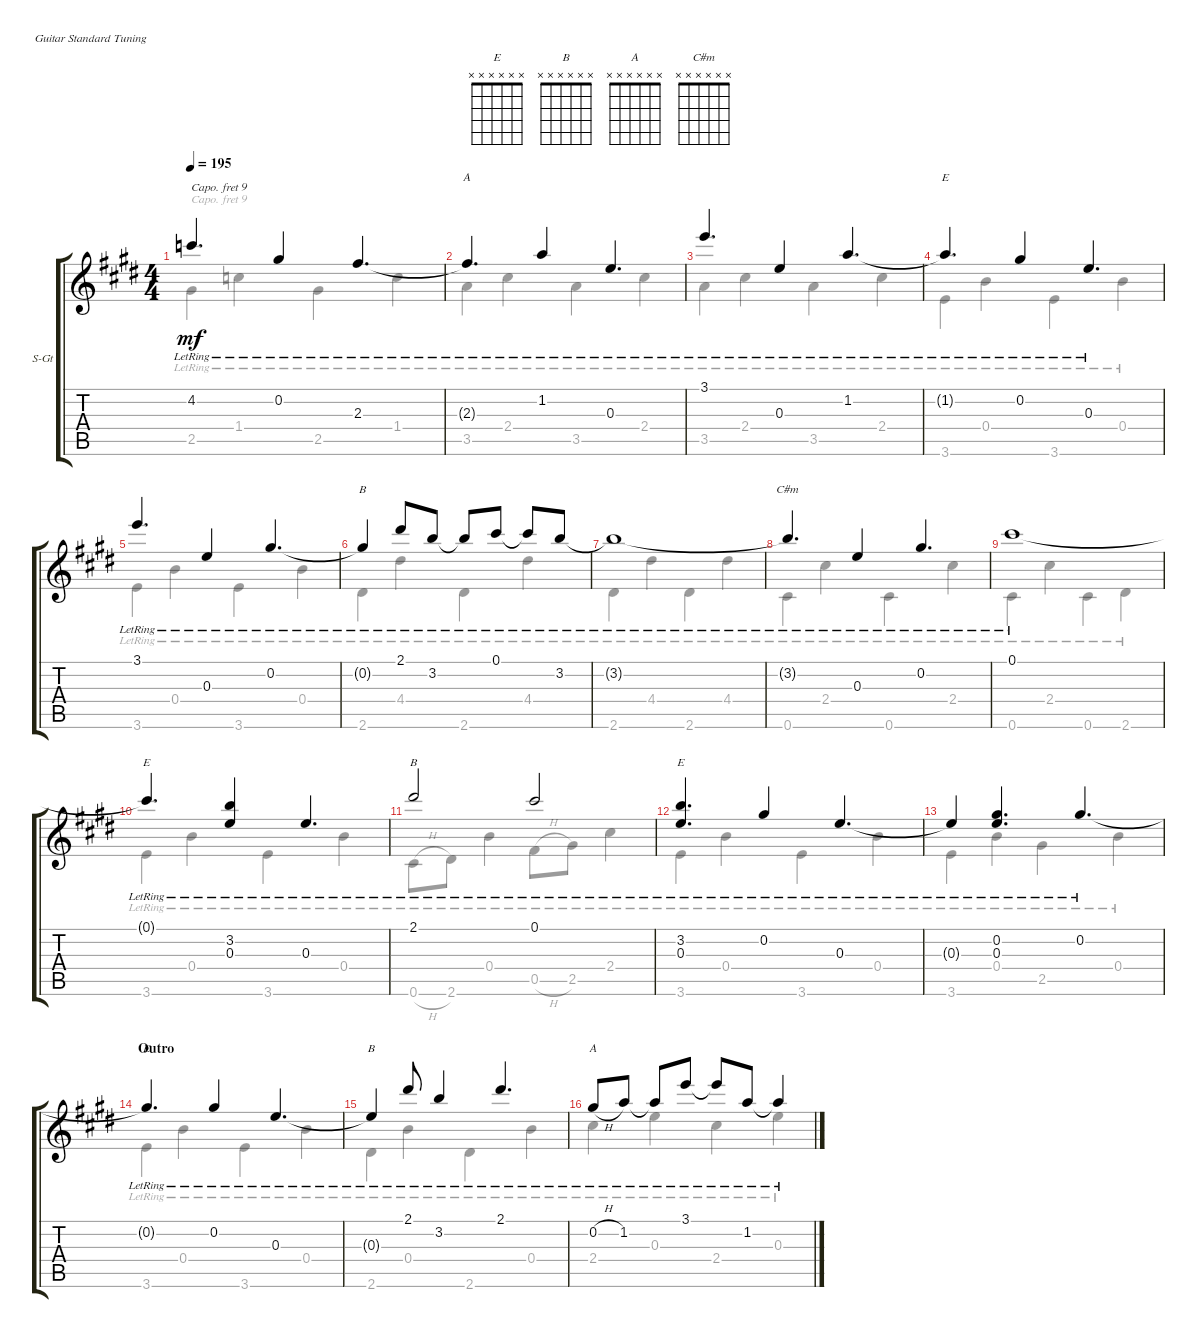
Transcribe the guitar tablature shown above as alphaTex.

\defaultSystemsLayout 4
\bracketExtendMode groupsimilarinstruments
\firstSystemTrackNameOrientation horizontal
\otherSystemsTrackNameOrientation horizontal
\track ("Paul's Guitar" "S-Gt") {instrument acousticguitarsteel}
\staff {score tabs}
\capo 9
\tuning (E4 B3 G3 D3 A2 E2)
\chord ("E" x x x x x x)
\chord ("B" x x x x x x)
\chord ("A" x x x x x x)
\chord ("C#m" x x x x x x)
\voice
\ts (4 4)
\tempo 195
\clef g2
\ks e
4.2{lr}.4{d dy mf} 0.2{lr}.4 2.3{lr}.4{d} |
2.3{lr t}.4{d ch "A"} 1.2{lr}.4 0.3{lr}.4{d} |
3.1{lr}.4{d} 0.3{lr}.4 1.2{lr}.4{d} |
1.2{lr t}.4{d ch "E"} 0.2{lr}.4 0.3{lr}.4{d} |
3.1{lr}.4{d} 0.3{lr}.4 0.2{lr}.4{d} |
0.2{lr t}.4{ch "B"} 2.1{lr}.8 3.2{lr}.8 3.2{lr t}.8 0.1{lr}.8 0.1{lr t}.8 3.2{lr}.8 |
3.2{lr t}.1 |
3.2{lr t}.4{d ch "C#m"} 0.3{lr}.4 0.2{lr}.4{d} |
0.1{lr}.1 |
0.1{lr t}.4{d ch "E"} (3.2{lr} 0.3{lr}).4 0.3{lr}.4{d} |
2.1{lr}.2{ch "B"} 0.1{lr}.2 |
(3.2{lr} 0.3{lr}).4{d ch "E"} 0.2{lr}.4 0.3{lr}.4{d} |
0.3{lr t}.4 (0.2{lr} 0.3{lr}).4{d} 0.2{lr}.4{d} |
\section ("" "Outro")
0.2{lr t}.4{d ch "E"} 0.2{lr}.4 0.3{lr}.4{d} |
0.3{lr t}.4{ch "B"} 2.1{lr}.8 3.2{lr}.4 2.1{lr}.4{d} |
0.2{h lr}.8{ch "A"} 1.2{lr}.8 1.2{lr t}.8 3.1{lr}.8 3.1{lr t}.8 1.2{lr}.8 1.2{lr t}.4
\voice
\clef g2
\ottava regular
\simile none
\ks e
2.5{lr}.4{dy mf} 1.4{lr}.4 2.5{lr}.4 1.4{lr}.4 |
3.5{lr}.4 2.4{lr}.4 3.5{lr}.4 2.4{lr}.4 |
3.5{lr}.4 2.4{lr}.4 3.5{lr}.4 2.4{lr}.4 |
3.6{lr}.4 0.4{lr}.4 3.6{lr}.4 0.4{lr}.4 |
3.6{lr}.4 0.4{lr}.4 3.6{lr}.4 0.4{lr}.4 |
2.6{lr}.4 4.4{lr}.4 2.6{lr}.4 4.4{lr}.4 |
2.6{lr}.4 4.4{lr}.4 2.6{lr}.4 4.4{lr}.4 |
0.6{lr}.4 2.4{lr}.4 0.6{lr}.4 2.4{lr}.4 |
0.6{lr}.4 2.4{lr}.4 0.6{lr}.4 2.6{lr}.4 |
3.6{lr}.4 0.4{lr}.4 3.6{lr}.4 0.4{lr}.4 |
0.6{h lr}.8 2.6{lr}.8 0.4{lr}.4 0.5{h lr}.8 2.5{lr}.8 2.4{lr}.4 |
3.6{lr}.4 0.4{lr}.4 3.6{lr}.4 0.4{lr}.4 |
3.6{lr}.4 0.4{lr}.4 2.5{lr}.4 0.4{lr}.4 |
3.6{lr}.4 0.4{lr}.4 3.6{lr}.4 0.4{lr}.4 |
2.6{lr}.4 0.4{lr}.4 2.6{lr}.4 0.4{lr}.4 |
2.4{lr}.4 0.3{lr}.4 2.4{lr}.4 0.3{lr}.4
